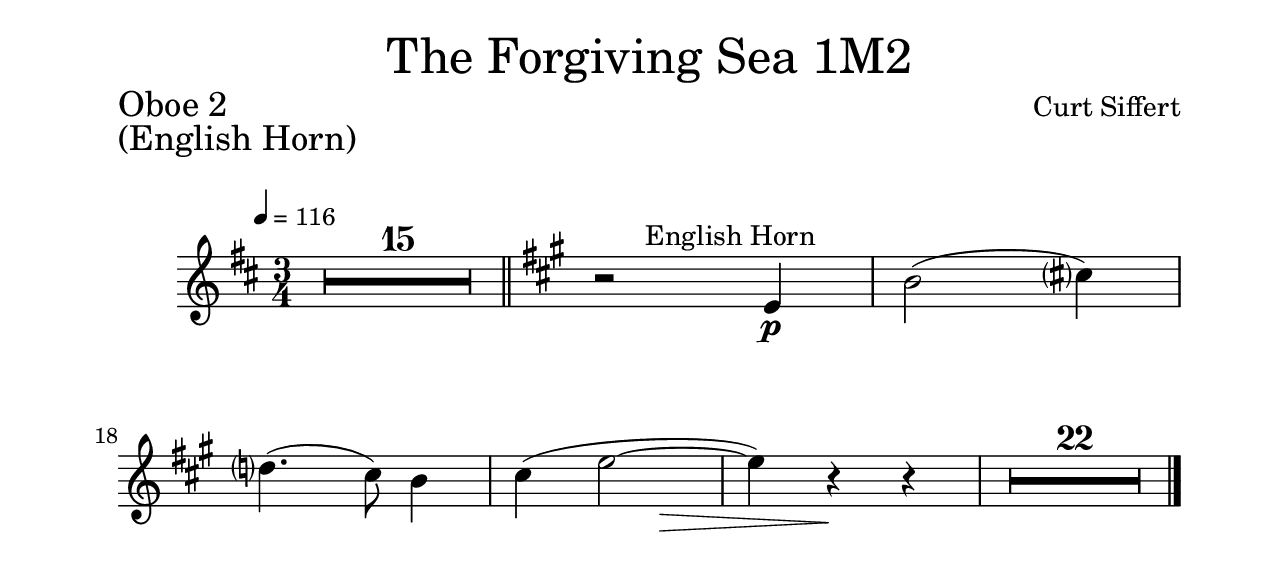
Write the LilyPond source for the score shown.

\version "2.24.0"
\include "english.ly"
\include "../lib/parts.ily"

\paper {
	ragged-last-bottom = ##t
}

\header {
	instrument = \markup { 
		\override #'(baseline-skip . 2.7)
		\column {"Oboe 2" "(English Horn)" " "}
	}
}

\version "2.24.0"
\include "english.ly"

englishHornNotes = \relative c' {
	
	\tag #'part { \bar "||" \key d \major }
	
	\tag #'part { r2 a4\p^\markup { \halign #0.4 "English Horn"} | }
	\tag #'score { r2 a4\p^\markup { \smaller \halign #0.4 "English Horn"} | }
	
	\tag #'part { e'2( fs?4) | }
	\tag #'score { e2( fs4) | }
	
	\tag #'part { \break }
	
	\tag #'part { g?4.( fs8) e4 | }
	\tag #'score { g4.( fs8) e4 | }
	
	fs( 
		<< a2~ {s4 s\> } >> |
	a4) r\! r |
	
	R2.*22 
		
	\bar "|."	
	
}
oboeTwoNotes = \relative c' {

	\time 3/4
	\key d \major
	\set tieWaitForNote = ##t
	\textLengthOn	
	R2.*15 |

	\tag #'part { \transpose a e' \englishHornNotes }
	
	\tag #'score { \englishHornNotes }
		
}


{ 
	\everyPartScore
	\keepWithTag #'part \oboeTwoNotes
}	
